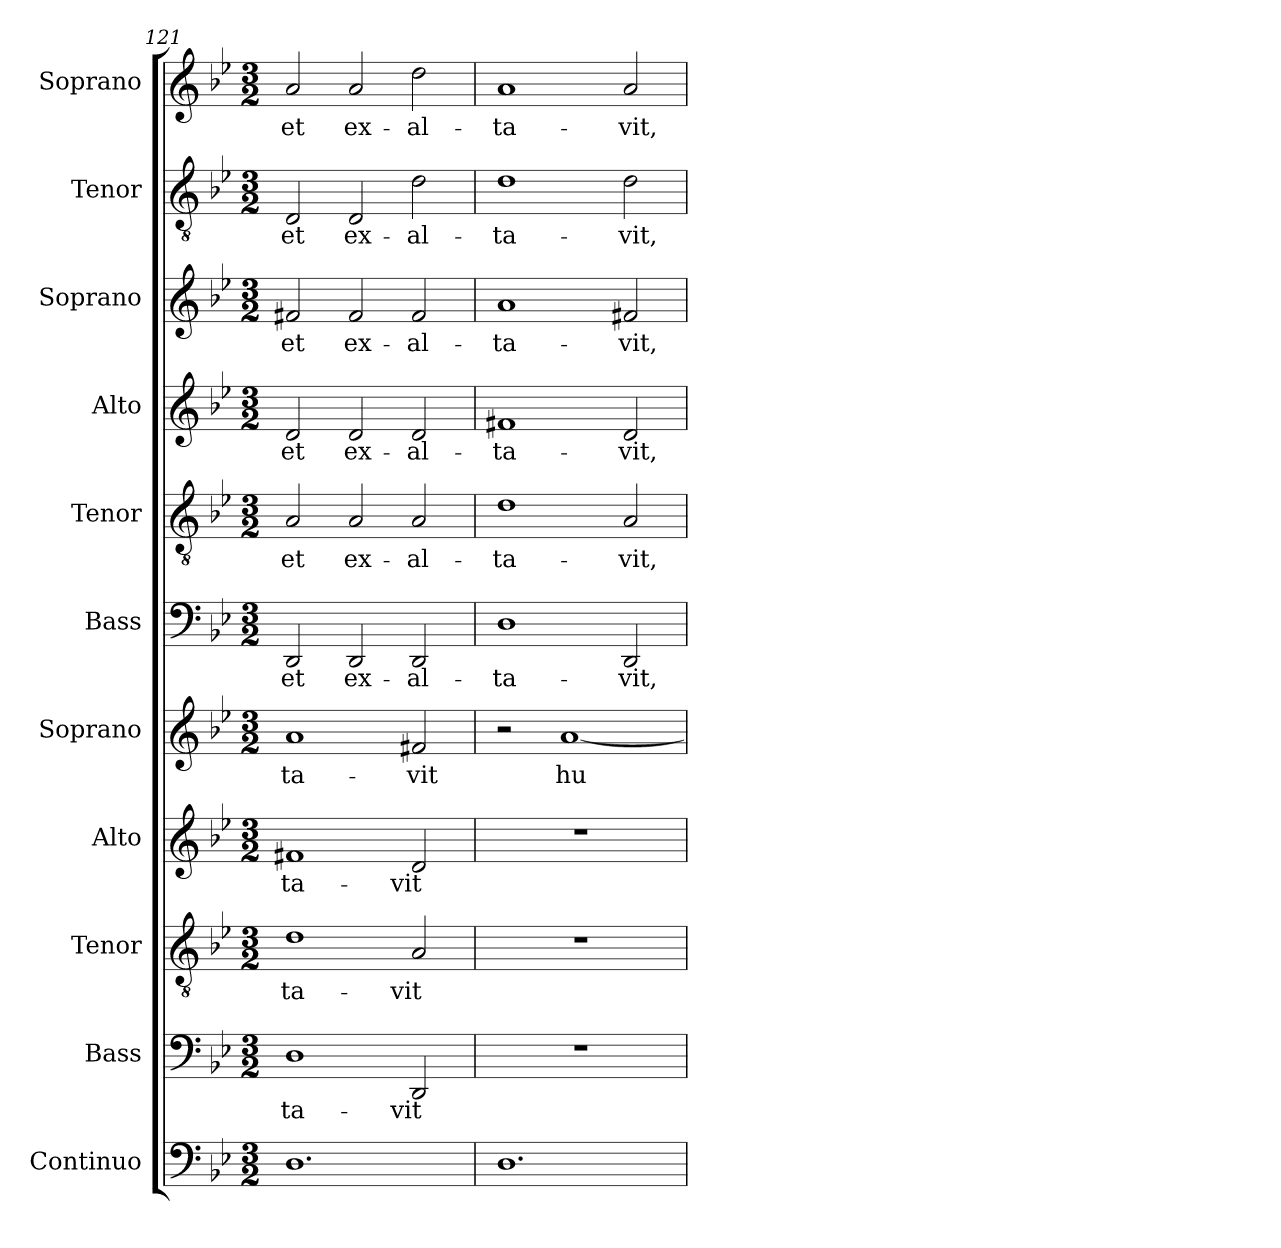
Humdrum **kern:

**kern	**kern	**text	**kern	**text	**kern	**text	**kern	**text	**kern	**text	**kern	**text	**kern	**text	**kern	**text	**kern	**text	**kern	**text
*part11	*part10	*part10	*part9	*part9	*part8	*part8	*part7	*part7	*part6	*part6	*part5	*part5	*part4	*part4	*part3	*part3	*part2	*part2	*part1	*part1
*staff11	*staff10	*staff10	*staff9	*staff9	*staff8	*staff8	*staff7	*staff7	*staff6	*staff6	*staff5	*staff5	*staff4	*staff4	*staff3	*staff3	*staff2	*staff2	*staff1	*staff1
*I"Continuo	*I"Bass	*	*I"Tenor	*	*I"Alto	*	*I"Soprano	*	*I"Bass	*	*I"Tenor	*	*I"Alto	*	*I"Soprano	*	*I"Tenor	*	*I"Soprano	*
*I'Cont.	*I'B.	*	*I'T.	*	*I'A.	*	*I'S.	*	*I'B.	*	*I'T.	*	*I'A.	*	*I'S.	*	*I'T.	*	*I'S.	*
*clefF4	*clefF4	*	*clefGv2	*	*clefG2	*	*clefG2	*	*clefF4	*	*clefGv2	*	*clefG2	*	*clefG2	*	*clefGv2	*	*clefG2	*
*	*	*	*ITrd7c12	*	*	*	*	*	*	*	*ITrd7c12	*	*	*	*	*	*ITrd7c12	*	*	*
*k[b-e-]	*k[b-e-]	*	*k[b-e-]	*	*k[b-e-]	*	*k[b-e-]	*	*k[b-e-]	*	*k[b-e-]	*	*k[b-e-]	*	*k[b-e-]	*	*k[b-e-]	*	*k[b-e-]	*
*B-:	*B-:	*	*B-:	*	*B-:	*	*B-:	*	*B-:	*	*B-:	*	*B-:	*	*B-:	*	*B-:	*	*B-:	*
*M3/2	*M3/2	*	*M3/2	*	*M3/2	*	*M3/2	*	*M3/2	*	*M3/2	*	*M3/2	*	*M3/2	*	*M3/2	*	*M3/2	*
=121	=121	=121	=121	=121	=121	=121	=121	=121	=121	=121	=121	=121	=121	=121	=121	=121	=121	=121	=121	=121
!	!	!LO:LY:b:color=#000000	!	!	!	!	!	!	!	!	!	!	!	!	!	!	!	!	!	!
!	!	!	!	!LO:LY:b:color=#000000	!	!	!	!	!	!	!	!	!	!	!	!	!	!	!	!
!	!	!	!	!	!	!LO:LY:b:color=#000000	!	!	!	!	!	!	!	!	!	!	!	!	!	!
!	!	!	!	!	!	!	!	!LO:LY:b:color=#000000	!	!	!	!	!	!	!	!	!	!	!	!
!	!	!	!	!	!	!	!	!	!	!LO:LY:b:color=#000000	!	!	!	!	!	!	!	!	!	!
!	!	!	!	!	!	!	!	!	!	!	!	!LO:LY:b:color=#000000	!	!	!	!	!	!	!	!
!	!	!	!	!	!	!	!	!	!	!	!	!	!	!LO:LY:b:color=#000000	!	!	!	!	!	!
!	!	!	!	!	!	!	!	!	!	!	!	!	!	!	!	!LO:LY:b:color=#000000	!	!	!	!
!	!	!	!	!	!	!	!	!	!	!	!	!	!	!	!	!	!	!LO:LY:b:color=#000000	!	!
!	!	!	!	!	!	!	!	!	!	!	!	!	!	!	!	!	!	!	!	!LO:LY:b:color=#000000
1.Di	1Di	-ta-	1Di	-ta-	1f#Xi	-ta-	1ai	-ta-	2DDi/	et	2AAi/	et	2di/	et	2f#Xi/	et	2DDi/	et	2ai/	et
!	!	!	!	!	!	!	!	!	!	!LO:LY:b:color=#000000	!	!	!	!	!	!	!	!	!	!
!	!	!	!	!	!	!	!	!	!	!	!	!LO:LY:b:color=#000000	!	!	!	!	!	!	!	!
!	!	!	!	!	!	!	!	!	!	!	!	!	!	!LO:LY:b:color=#000000	!	!	!	!	!	!
!	!	!	!	!	!	!	!	!	!	!	!	!	!	!	!	!LO:LY:b:color=#000000	!	!	!	!
!	!	!	!	!	!	!	!	!	!	!	!	!	!	!	!	!	!	!LO:LY:b:color=#000000	!	!
!	!	!	!	!	!	!	!	!	!	!	!	!	!	!	!	!	!	!	!	!LO:LY:b:color=#000000
.	.	.	.	.	.	.	.	.	2DDi/	ex-	2AAi/	ex-	2di/	ex-	2f#i/	ex-	2DDi/	ex-	2ai/	ex-
!	!	!LO:LY:b:color=#000000	!	!	!	!	!	!	!	!	!	!	!	!	!	!	!	!	!	!
!	!	!	!	!LO:LY:b:color=#000000	!	!	!	!	!	!	!	!	!	!	!	!	!	!	!	!
!	!	!	!	!	!	!LO:LY:b:color=#000000	!	!	!	!	!	!	!	!	!	!	!	!	!	!
!	!	!	!	!	!	!	!	!LO:LY:b:color=#000000	!	!	!	!	!	!	!	!	!	!	!	!
!	!	!	!	!	!	!	!	!	!	!LO:LY:b:color=#000000	!	!	!	!	!	!	!	!	!	!
!	!	!	!	!	!	!	!	!	!	!	!	!LO:LY:b:color=#000000	!	!	!	!	!	!	!	!
!	!	!	!	!	!	!	!	!	!	!	!	!	!	!LO:LY:b:color=#000000	!	!	!	!	!	!
!	!	!	!	!	!	!	!	!	!	!	!	!	!	!	!	!LO:LY:b:color=#000000	!	!	!	!
!	!	!	!	!	!	!	!	!	!	!	!	!	!	!	!	!	!	!LO:LY:b:color=#000000	!	!
!	!	!	!	!	!	!	!	!	!	!	!	!	!	!	!	!	!	!	!	!LO:LY:b:color=#000000
.	2DDi/	-vit	2AAi/	-vit	2di/	-vit	2f#i/	-vit	2DDi/	-al-	2AAi/	-al-	2di/	-al-	2f#i/	-al-	2Di\	-al-	2ddi\	-al-
=122	=122	=122	=122	=122	=122	=122	=122	=122	=122	=122	=122	=122	=122	=122	=122	=122	=122	=122	=122	=122
!	!LO:N:vis=1	!	!LO:N:vis=1	!	!LO:N:vis=1	!	!	!	!	!	!	!	!	!	!	!	!	!	!	!
!	!	!	!	!	!	!	!	!	!	!LO:LY:b:color=#000000	!	!	!	!	!	!	!	!	!	!
!	!	!	!	!	!	!	!	!	!	!	!	!LO:LY:b:color=#000000	!	!	!	!	!	!	!	!
!	!	!	!	!	!	!	!	!	!	!	!	!	!	!LO:LY:b:color=#000000	!	!	!	!	!	!
!	!	!	!	!	!	!	!	!	!	!	!	!	!	!	!	!LO:LY:b:color=#000000	!	!	!	!
!	!	!	!	!	!	!	!	!	!	!	!	!	!	!	!	!	!	!LO:LY:b:color=#000000	!	!
!	!	!	!	!	!	!	!	!	!	!	!	!	!	!	!	!	!	!	!	!LO:LY:b:color=#000000
1.Di	1.r	.	1.r	.	1.r	.	2r	.	1Di	-ta-	1Di	-ta-	1f#Xi	-ta-	1ai	-ta-	1Di	-ta-	1ai	-ta-
!	!	!	!	!	!	!	!	!LO:LY:b:color=#000000	!	!	!	!	!	!	!	!	!	!	!	!
.	.	.	.	.	.	.	[<1ai	hu-	.	.	.	.	.	.	.	.	.	.	.	.
!	!	!	!	!	!	!	!	!	!	!LO:LY:b:color=#000000	!	!	!	!	!	!	!	!	!	!
!	!	!	!	!	!	!	!	!	!	!	!	!LO:LY:b:color=#000000	!	!	!	!	!	!	!	!
!	!	!	!	!	!	!	!	!	!	!	!	!	!	!LO:LY:b:color=#000000	!	!	!	!	!	!
!	!	!	!	!	!	!	!	!	!	!	!	!	!	!	!	!LO:LY:b:color=#000000	!	!	!	!
!	!	!	!	!	!	!	!	!	!	!	!	!	!	!	!	!	!	!LO:LY:b:color=#000000	!	!
!	!	!	!	!	!	!	!	!	!	!	!	!	!	!	!	!	!	!	!	!LO:LY:b:color=#000000
.	.	.	.	.	.	.	.	.	2DDi/	-vit,	2AAi/	-vit,	2di/	-vit,	2f#Xi/	-vit,	2Di\	-vit,	2ai/	-vit,
=	=	=	=	=	=	=	=	=	=	=	=	=	=	=	=	=	=	=	=	=
*-	*-	*-	*-	*-	*-	*-	*-	*-	*-	*-	*-	*-	*-	*-	*-	*-	*-	*-	*-	*-
